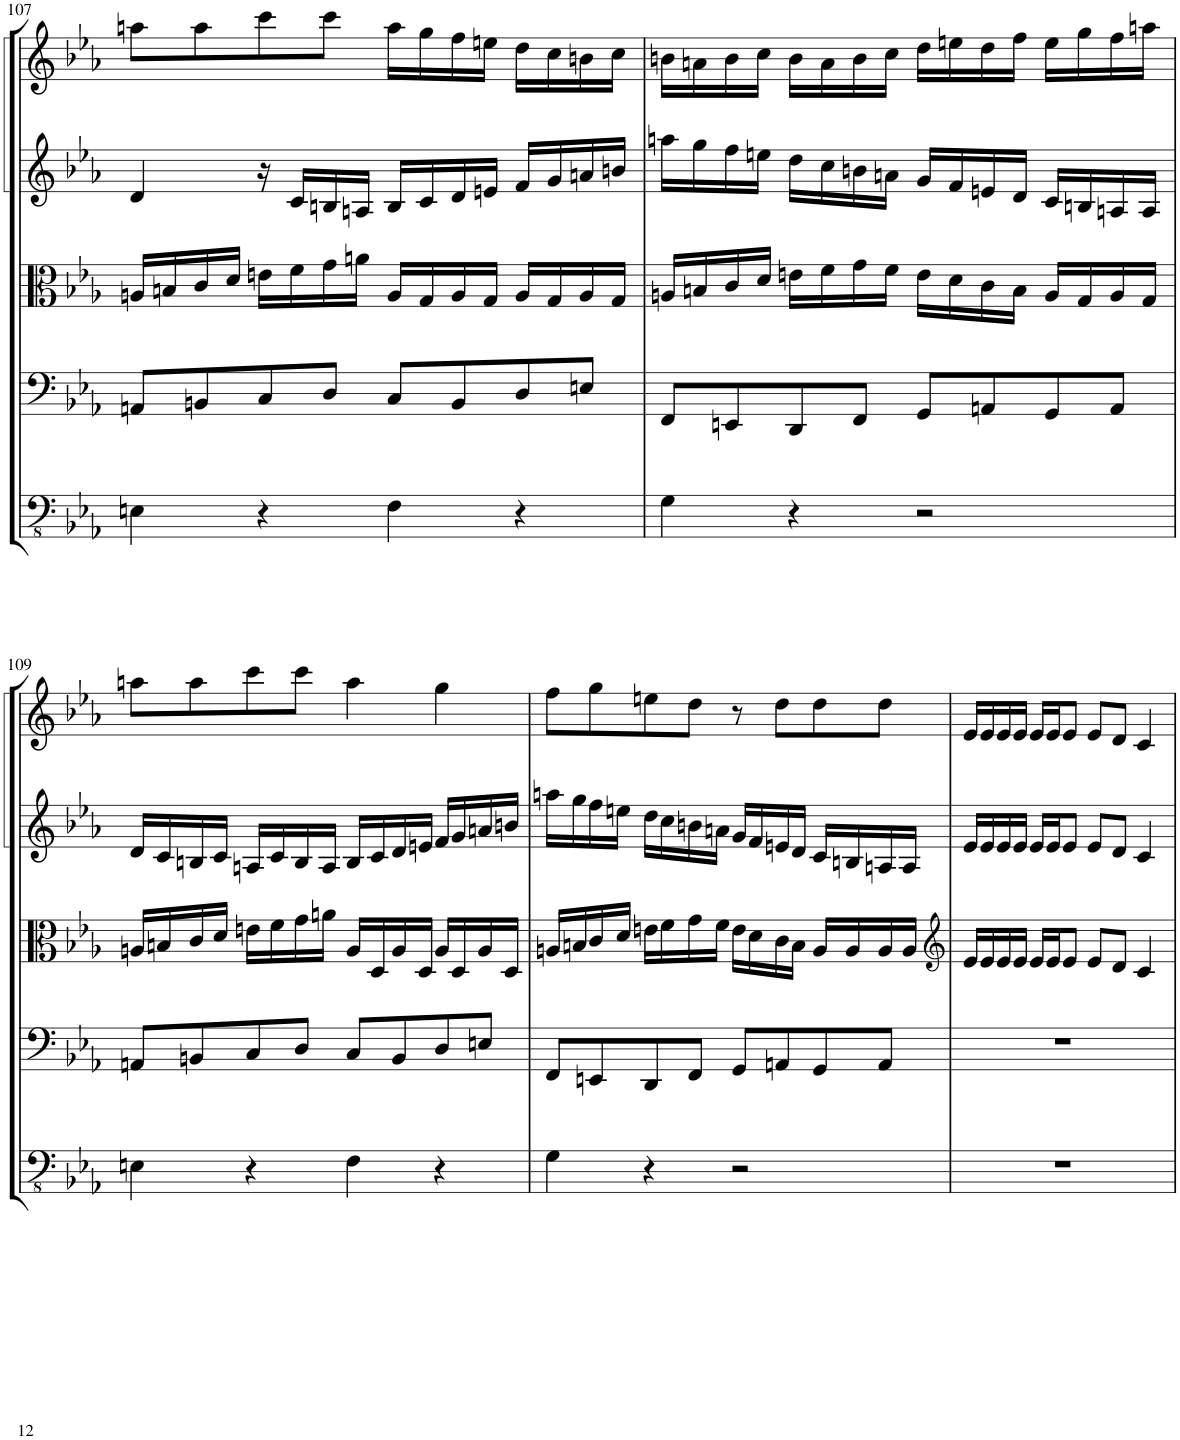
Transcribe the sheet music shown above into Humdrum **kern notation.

**kern	**kern	**kern	**kern	**kern
*part5	*part4	*part3	*part2	*part1
*staff5	*staff4	*staff3	*staff2	*staff1
*I"Contrabass	*I"Violoncello	*I"Viola	*I"Violin II	*I"Violin I
*I'Cb	*I'Vc	*I'Vla	*I'Vln	*I'Vln
!!LO:PB:g=z
*clefFv4	*clefF4	*clefC3	*clefG2	*clefG2
*ITrd7c12	*	*	*	*
*k[b-e-a-]	*k[b-e-a-]	*k[b-e-a-]	*k[b-e-a-]	*k[b-e-a-]
*M4/4	*M4/4	*M4/4	*M4/4	*M4/4
=107	=107	=107	=107	=107
4EEn\	8AAn/L	16An/LL	4d/	8aan\L
.	.	16Bn/	.	.
.	8BBn/	16c/	.	8aa\
.	.	16d/JJ	.	.
4r	8C/	16en\LL	16r	8ccc\
.	.	16f\	16c/LL	.
.	8D/J	16g\	16Bn/	8ccc\J
.	.	16an\JJ	16An/JJ	.
4FF\	8C/L	16A/LL	16B/LL	16aa\LL
.	.	16G/	16c/	16gg\
.	8BB/	16A/	16d/	16ff\
.	.	16G/JJ	16en/JJ	16een\JJ
4r	8D/	16A/LL	16f/LL	16dd\LL
.	.	16G/	16g/	16cc\
.	8En/J	16A/	16an/	16bn\
.	.	16G/JJ	16bn/JJ	16cc\JJ
=108	=108	=108	=108	=108
4GG\	8FF/L	16An/LL	16aan\LL	16bn\LL
.	.	16Bn/	16gg\	16an\
.	8EEn/	16c/	16ff\	16b\
.	.	16d/JJ	16een\JJ	16cc\JJ
4r	8DD/	16en\LL	16dd\LL	16b\LL
.	.	16f\	16cc\	16a\
.	8FF/J	16g\	16bn\	16b\
.	.	16f\JJ	16an\JJ	16cc\JJ
2r	8GG/L	16e\LL	16g/LL	16dd\LL
.	.	16d\	16f/	16een\
.	8AAn/	16c\	16en/	16dd\
.	.	16B\JJ	16d/JJ	16ff\JJ
.	8GG/	16A/LL	16c/LL	16ee\LL
.	.	16G/	16Bn/	16gg\
.	8AA/J	16A/	16An/	16ff\
.	.	16G/JJ	16A/JJ	16aan\JJ
!!LO:LB:g=z
=109	=109	=109	=109	=109
4EEn\	8AAn/L	16An/LL	16d/LL	8aan\L
.	.	16Bn/	16c/	.
.	8BBn/	16c/	16Bn/	8aa\
.	.	16d/JJ	16c/JJ	.
4r	8C/	16en\LL	16An/LL	8ccc\
.	.	16f\	16c/	.
.	8D/J	16g\	16B/	8ccc\J
.	.	16an\JJ	16A/JJ	.
4FF\	8C/L	16A/LL	16B/LL	4aa\
.	.	16D/	16c/	.
.	8BB/	16A/	16d/	.
.	.	16D/JJ	16en/JJ	.
4r	8D/	16A/LL	16f/LL	4gg\
.	.	16D/	16g/	.
.	8En/J	16A/	16an/	.
.	.	16D/JJ	16bn/JJ	.
=110	=110	=110	=110	=110
4GG\	8FF/L	16An/LL	16aan\LL	8ff\L
.	.	16Bn/	16gg\	.
.	8EEn/	16c/	16ff\	8gg\
.	.	16d/JJ	16een\JJ	.
4r	8DD/	16en\LL	16dd\LL	8een\
.	.	16f\	16cc\	.
.	8FF/J	16g\	16bn\	8dd\J
.	.	16f\JJ	16an\JJ	.
2r	8GG/L	16e\LL	16g/LL	8r
.	.	16d\	16f/	.
.	8AAn/	16c\	16en/	8dd\L
.	.	16B\JJ	16d/JJ	.
.	8GG/	16A/LL	16c/LL	8dd\
.	.	16A/	16Bn/	.
.	8AA/J	16A/	16An/	8dd\J
.	.	16A/JJ	16A/JJ	.
=111	=111	=111	=111	=111
*	*	*clefG2	*	*
1r	1r	16e-/LL	16e-/LL	16e-/LL
.	.	16e-/	16e-/	16e-/
.	.	16e-/	16e-/	16e-/
.	.	16e-/JJ	16e-/JJ	16e-/JJ
.	.	16e-/LL	16e-/LL	16e-/LL
.	.	16e-/J	16e-/J	16e-/J
.	.	8e-/J	8e-/J	8e-/J
.	.	8e-/L	8e-/L	8e-/L
.	.	8d/J	8d/J	8d/J
.	.	4c/	4c/	4c/
=	=	=	=	=
*-	*-	*-	*-	*-
